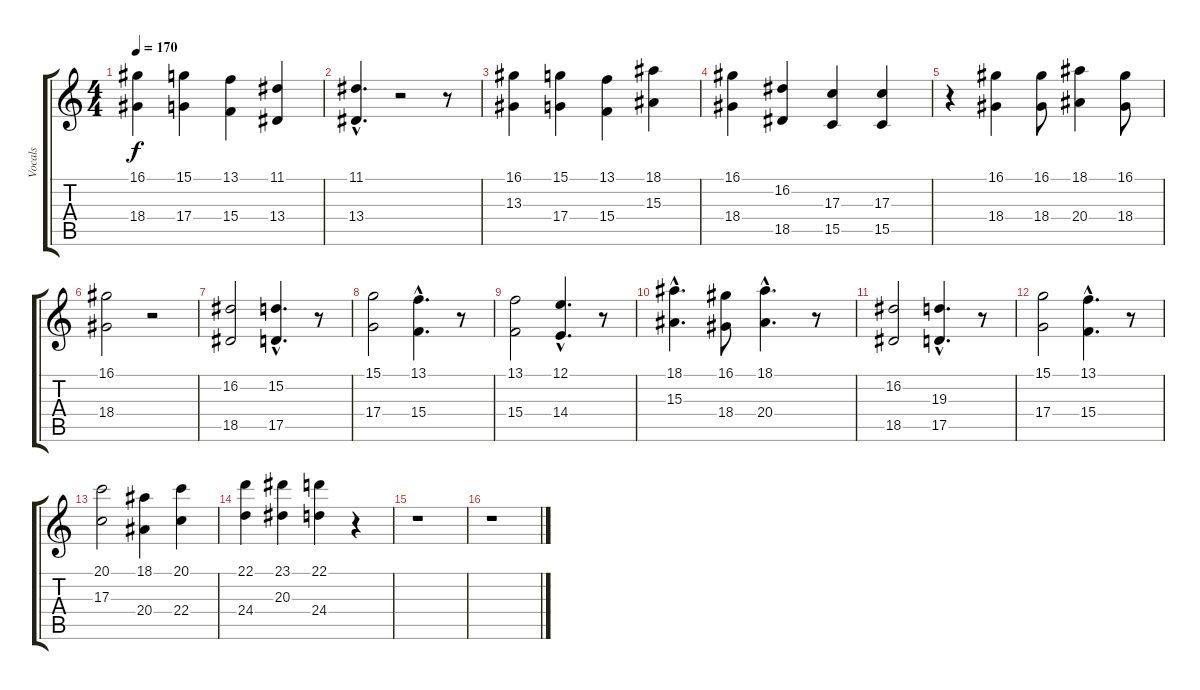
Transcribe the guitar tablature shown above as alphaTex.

\track ("Vocals" "Vocals") {instrument lead6voice}
\staff {score tabs}
\tuning (E4 B3 G3 D3 A2 E2) {hide}
\ts (4 4)
\tempo 170
\clef g2
\ks c
(16.1 18.4).4{dy f} (15.1 17.4).4 (13.1 15.4).4 (11.1 13.4).4 |
(11.1{hac} 13.4{hac}).4{d} r.2 r.8 |
(16.1 13.3).4 (15.1 17.4).4 (13.1 15.4).4 (18.1 15.3).4 |
(16.1 18.4).4 (16.2 18.5).4 (17.3 15.5).4 (17.3 15.5).4 |
r.4 (16.1 18.4).4 (16.1 18.4).8 (18.1 20.4).4 (16.1 18.4).8 |
(16.1 18.4).2 r.2 |
(16.2 18.5).2 (15.2{hac} 17.5{hac}).4{d} r.8 |
(15.1 17.4).2 (13.1{hac} 15.4{hac}).4{d} r.8 |
(13.1 15.4).2 (12.1{hac} 14.4{hac}).4{d} r.8 |
(18.1{hac} 15.3{hac}).4{d} (16.1 18.4).8 (18.1{hac} 20.4{hac}).4{d} r.8 |
(16.2 18.5).2 (19.3{hac} 17.5{hac}).4{d} r.8 |
(15.1 17.4).2 (13.1{hac} 15.4{hac}).4{d} r.8 |
(20.1 17.3).2 (18.1 20.4).4 (20.1 22.4).4 |
(22.1 24.4).4 (23.1 20.3).4 (22.1 24.4).4 r.4 |
r.1 |
r.1
